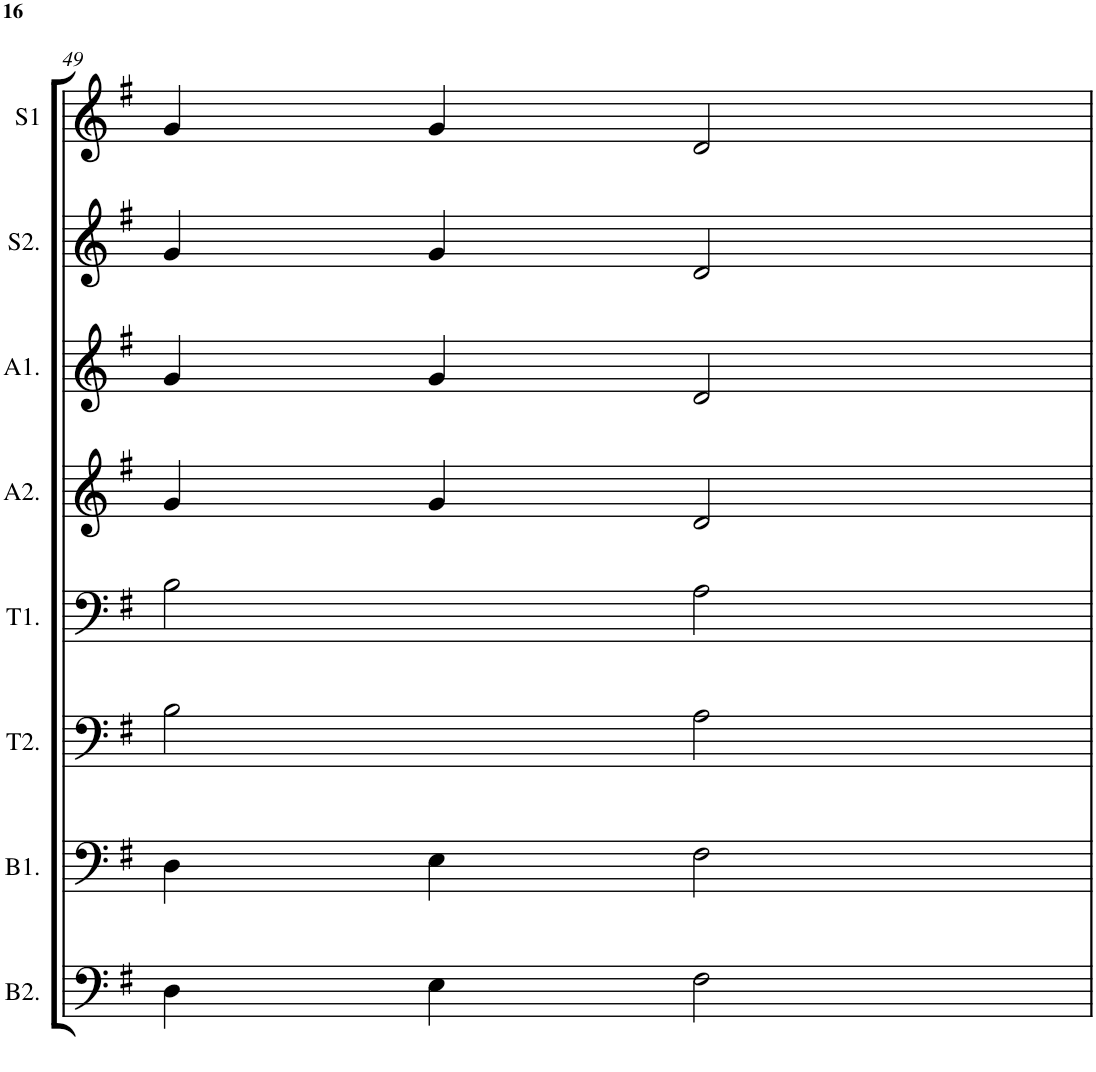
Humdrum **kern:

**kern	**kern	**kern	**kern	**kern	**kern	**kern	**kern
*part8	*part7	*part6	*part5	*part4	*part3	*part2	*part1
*staff8	*staff7	*staff6	*staff5	*staff4	*staff3	*staff2	*staff1
*I"Bass 2	*I"Bass 1	*I"Ten. 2	*I"Ten. 1	*I"Alto 2	*I"Alto 1	*I"Sop. 2	*I"Sop. 1
*I'B2.	*I'B1.	*I'T2.	*I'T1.	*I'A2.	*I'A1.	*I'S2.	*I'S1
!!LO:PB:g=z
*clefF4	*clefF4	*clefF4	*clefF4	*clefG2	*clefG2	*clefG2	*clefG2
*k[f#]	*k[f#]	*k[f#]	*k[f#]	*k[f#]	*k[f#]	*k[f#]	*k[f#]
*G:	*G:	*G:	*G:	*G:	*G:	*G:	*G:
*M4/4	*M4/4	*M4/4	*M4/4	*M4/4	*M4/4	*M4/4	*M4/4
=49	=49	=49	=49	=49	=49	=49	=49
4D\	4D\	2B\	2B\	4g/	4g/	4g/	4g/
4E\	4E\	.	.	4g/	4g/	4g/	4g/
2F#\	2F#\	2A\	2A\	2d/	2d/	2d/	2d/
=	=	=	=	=	=	=	=
*-	*-	*-	*-	*-	*-	*-	*-
